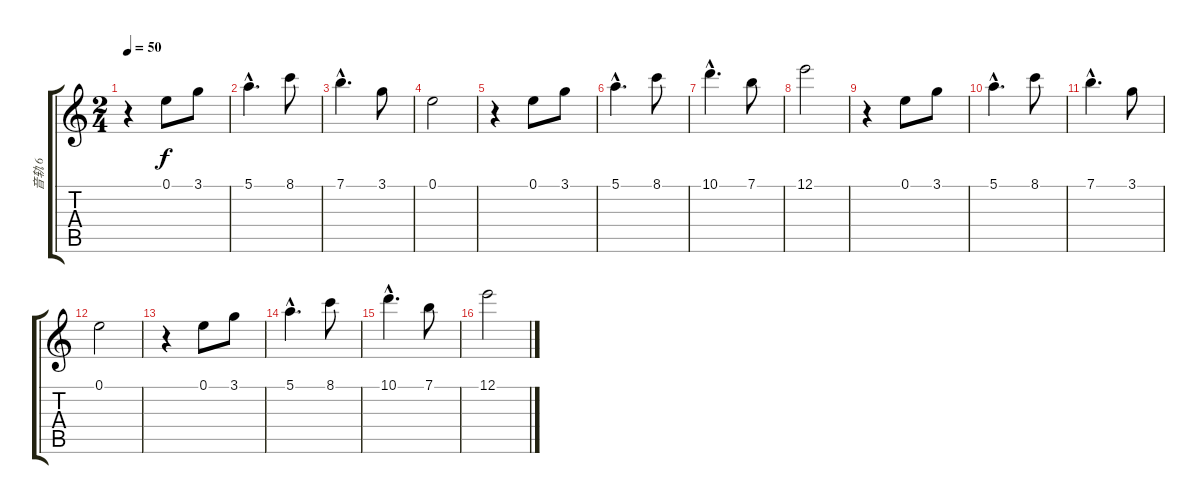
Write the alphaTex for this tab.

\track ("音轨 6" "音轨 6") {instrument contrabass}
\staff {score tabs}
\tuning (E4 B3 G3 D3 A2 E2) {hide}
\ts (2 4)
\tempo 50
\clef g2
\ks c
r.4{dy f} 0.1.8 3.1.8 |
5.1{hac}.4{d} 8.1.8 |
7.1{hac}.4{d} 3.1.8 |
0.1.2 |
r.4 0.1.8 3.1.8 |
5.1{hac}.4{d} 8.1.8 |
10.1{hac}.4{d} 7.1.8 |
12.1.2 |
r.4 0.1.8 3.1.8 |
5.1{hac}.4{d} 8.1.8 |
7.1{hac}.4{d} 3.1.8 |
0.1.2 |
r.4 0.1.8 3.1.8 |
5.1{hac}.4{d} 8.1.8 |
10.1{hac}.4{d} 7.1.8 |
12.1.2
